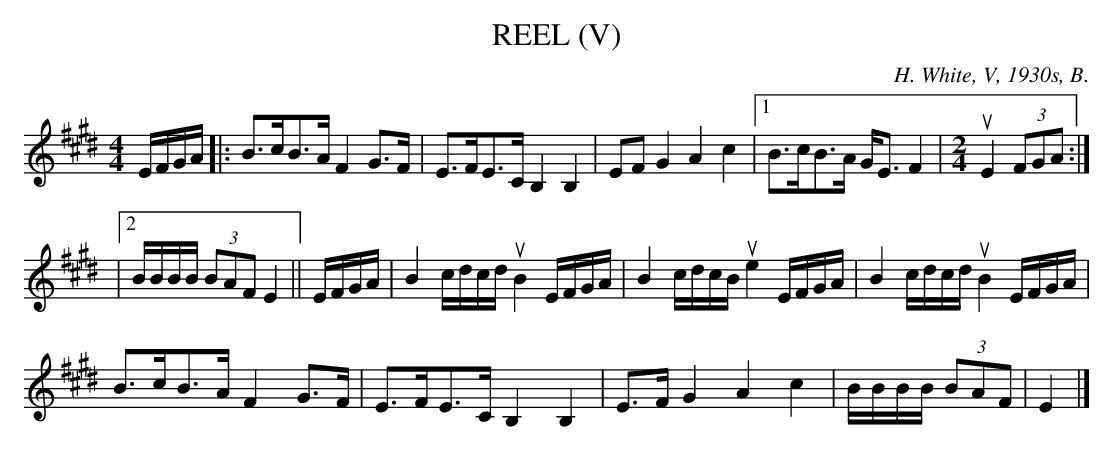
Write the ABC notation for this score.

X:1
T: REEL (V)
O: H. White, V, 1930s, B.
M: 4/4
L: 1/16
K: E
EFGA |:\
B3cB3A F4 G3F | E3FE3C B,4B,4 | E2F2 G4 A4 c4 |[1 B3cB3A GE3 F4 | [M:2/4]uE4 (3F2G2A2 :|
|[2 BBBB (3B2A2F2 E4 || EFGA | B4 cdcd uB4 EFGA | B4 cdcB ue4 EFGA | B4 cdcd uB4 EFGA |
B3cB3A F4 G3F | E3FE3C B,4B,4 | E3FG4 A4c4 | BBBB (3B2A2F2 | E4 |]
